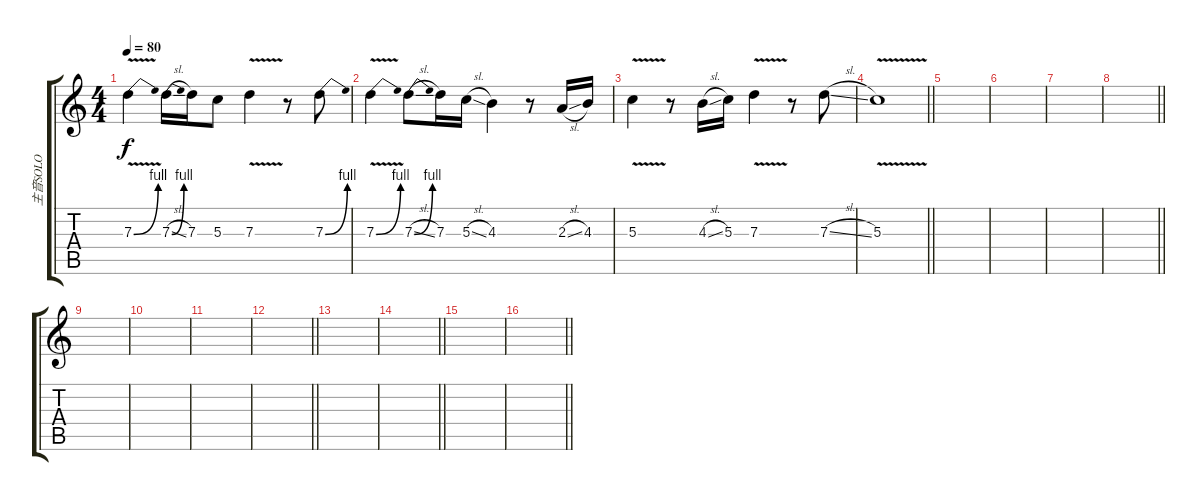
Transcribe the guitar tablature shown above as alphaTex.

\track ("主音SOLO" "主音SOLO") {instrument distortionguitar}
\staff {score tabs}
\tuning (E4 B3 G3 D3 A2 E2) {hide}
\ts (4 4)
\tempo 80
\clef g2
\ks c
7.3{be (bend 0 0 60 4) v}.4{dy f} 7.3{be (bend 0 0 60 4) sl}.16 7.3.16 5.3.8 7.3{v}.4 r.8 7.3{be (bend 0 0 60 4)}.8 |
7.3{be (bend 0 0 60 4) v}.4 7.3{be (bend 0 0 60 4) sl}.8 7.3.16 5.3{sl}.16 4.3.4 r.8 2.3{sl}.16 4.3.16 |
5.3{v}.4 r.8 4.3{sl}.16 5.3.16 7.3{v}.4 r.8 7.3{sl}.8 |
\barLineRight lightlight
5.3{v}.1 |
|
|
|
\barLineRight lightlight
|
|
|
|
\barLineRight lightlight
|
|
\barLineRight lightlight
|
|
\barLineRight lightlight
